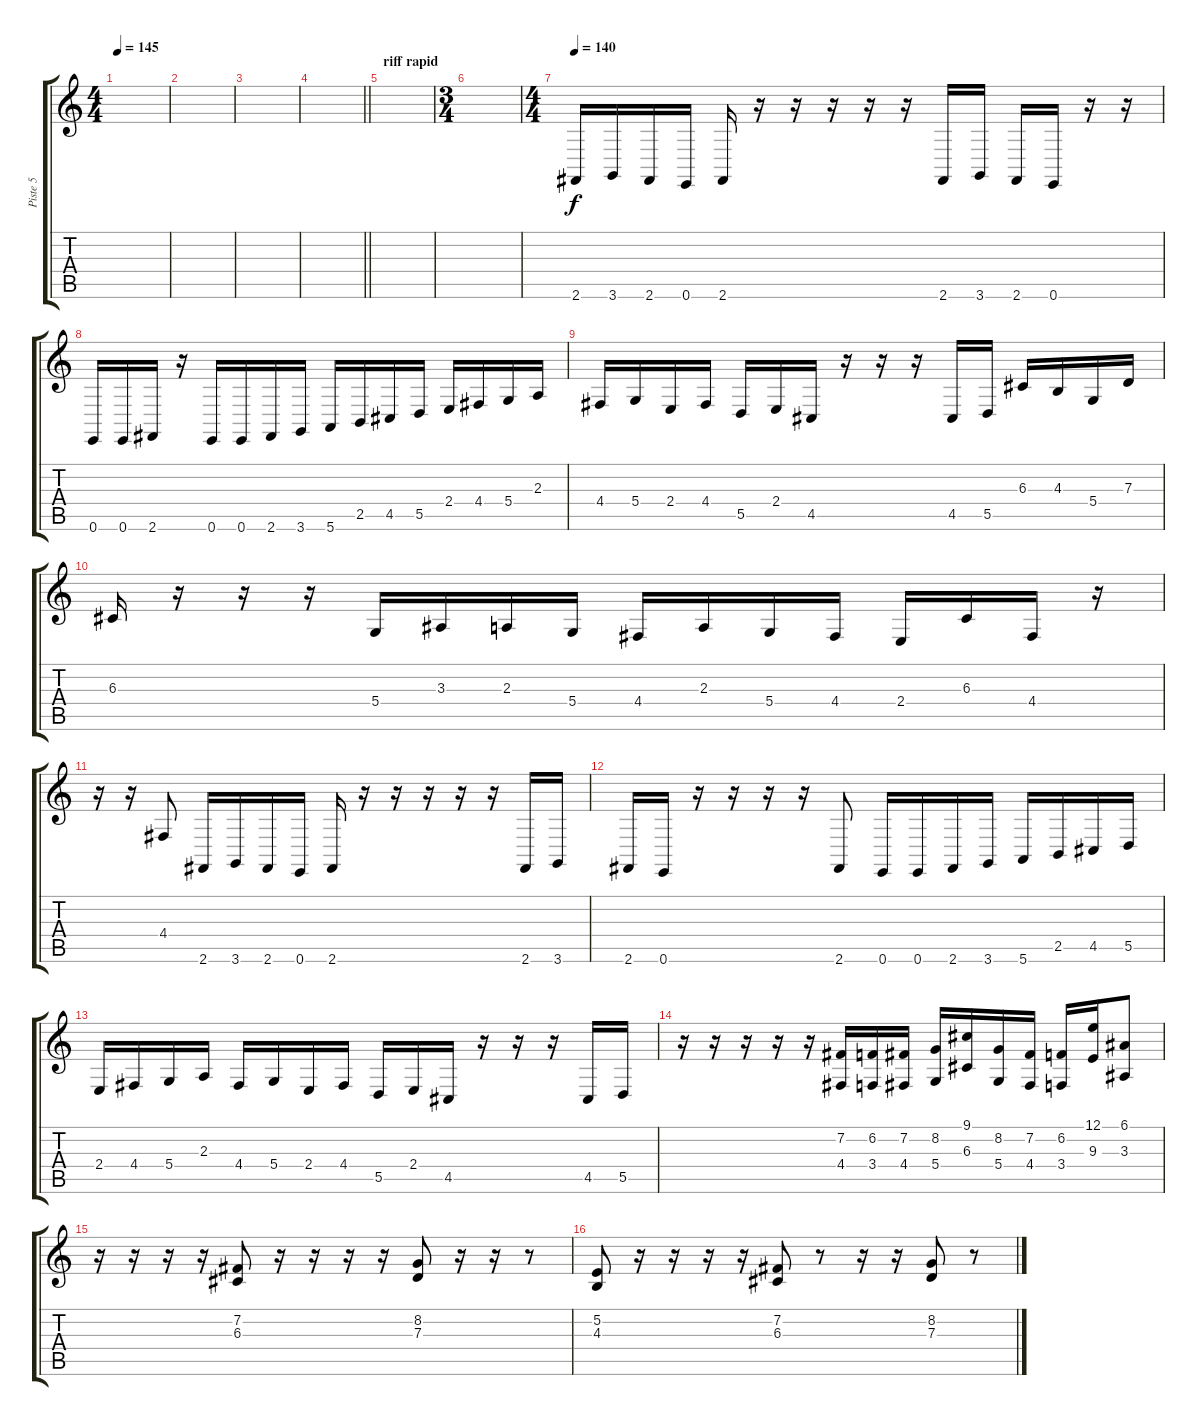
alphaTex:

\track ("Piste 5" "Piste 5") {instrument pad6metallic}
\staff {score tabs}
\tuning (E4 B3 G3 D3 A2 E2) {hide}
\ts (4 4)
\tempo 145
\clef g2
\ks c
|
|
|
\barLineRight lightlight
|
\section ("" "riff rapid")
|
\ts (3 4)
|
\ts (4 4)
\tempo 140
2.6.16{volume 7} 3.6.16 2.6.16 0.6.16 2.6.16 r.16 r.16 r.16 r.16 r.16 2.6.16 3.6.16 2.6.16 0.6.16 r.16 r.16 |
0.6.16 0.6.16 2.6.16 r.16 0.6.16 0.6.16 2.6.16 3.6.16 5.6.16 2.5.16 4.5.16 5.5.16 2.4.16 4.4.16 5.4.16 2.3.16 |
4.4.16 5.4.16 2.4.16 4.4.16 5.5.16 2.4.16 4.5.16 r.16 r.16 r.16 4.5.16 5.5.16 6.3.16 4.3.16 5.4.16 7.3.16 |
6.3.16 r.16 r.16 r.16 5.4.16 3.3.16 2.3.16 5.4.16 4.4.16 2.3.16 5.4.16 4.4.16 2.4.16 6.3.16 4.4.16 r.16 |
r.16 r.16 4.4.8 2.6.16 3.6.16 2.6.16 0.6.16 2.6.16 r.16 r.16 r.16 r.16 r.16 2.6.16 3.6.16 |
2.6.16 0.6.16 r.16 r.16 r.16 r.16 2.6.8 0.6.16 0.6.16 2.6.16 3.6.16 5.6.16 2.5.16 4.5.16 5.5.16 |
2.4.16 4.4.16 5.4.16 2.3.16 4.4.16 5.4.16 2.4.16 4.4.16 5.5.16 2.4.16 4.5.16 r.16 r.16 r.16 4.5.16 5.5.16 |
r.16{volume 14 instrument pad6metallic} r.16 r.16 r.16 r.16 (7.2 4.4).16 (6.2 3.4).16 (7.2 4.4).16 (8.2 5.4).16 (9.1 6.3).16 (8.2 5.4).16 (7.2 4.4).16 (6.2 3.4).16 (12.1 9.3).16 (6.1 3.3).8 |
r.16 r.16 r.16 r.16 (7.2 6.3).8 r.16 r.16 r.16 r.16 (8.2 7.3).8 r.16 r.16 r.8 |
(5.2 4.3).8 r.16 r.16 r.16 r.16 (7.2 6.3).8 r.8 r.16 r.16 (8.2 7.3).8 r.8
